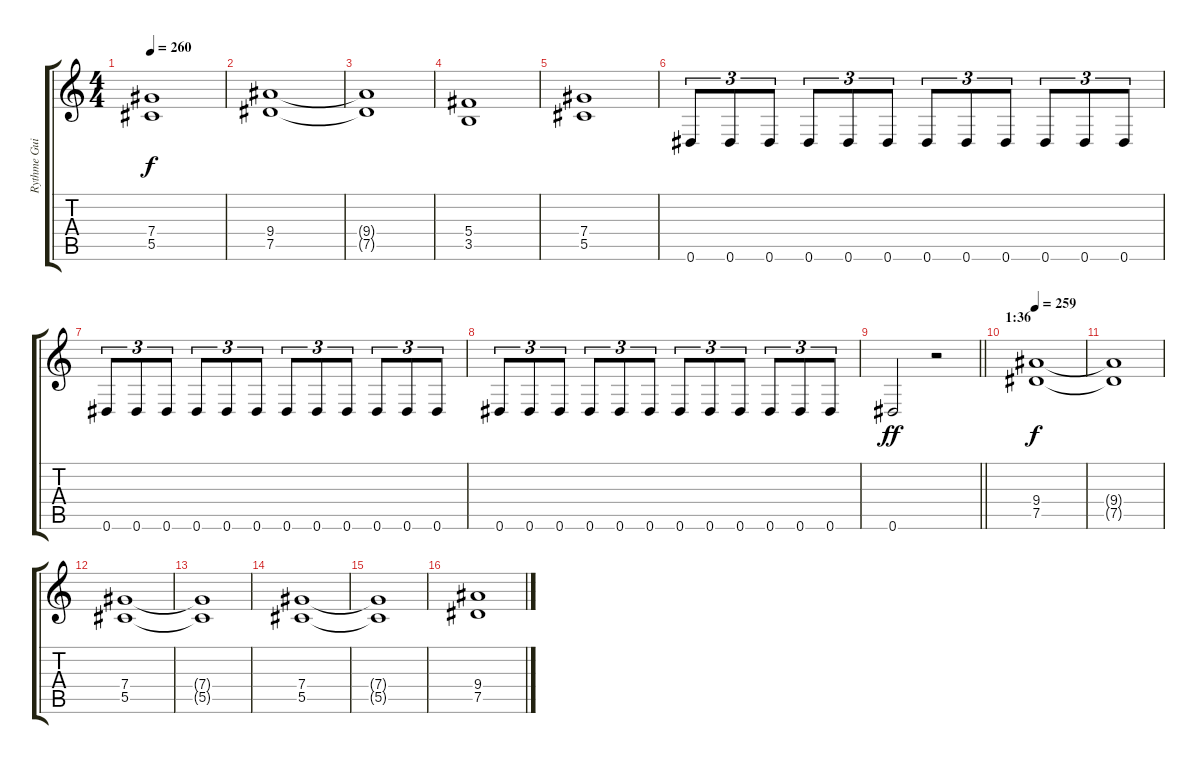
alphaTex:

\track ("Rythme Guitar" "Rythme Gui") {instrument overdrivenguitar}
\staff {score tabs}
\tuning (Eb4 Bb3 Gb3 Db3 Ab2 Eb2) {hide}
\ts (4 4)
\tempo 260
\clef g2
\ks c
(7.4 5.5).1{dy f} |
(9.4 7.5).1 |
(9.4{t} 7.5{t}).1 |
(5.4 3.5).1 |
(7.4 5.5).1 |
0.6.8{tu (3 2)} 0.6.8{tu (3 2)} 0.6.8{tu (3 2)} 0.6.8{tu (3 2)} 0.6.8{tu (3 2)} 0.6.8{tu (3 2)} 0.6.8{tu (3 2)} 0.6.8{tu (3 2)} 0.6.8{tu (3 2)} 0.6.8{tu (3 2)} 0.6.8{tu (3 2)} 0.6.8{tu (3 2)} |
0.6.8{tu (3 2)} 0.6.8{tu (3 2)} 0.6.8{tu (3 2)} 0.6.8{tu (3 2)} 0.6.8{tu (3 2)} 0.6.8{tu (3 2)} 0.6.8{tu (3 2)} 0.6.8{tu (3 2)} 0.6.8{tu (3 2)} 0.6.8{tu (3 2)} 0.6.8{tu (3 2)} 0.6.8{tu (3 2)} |
0.6.8{tu (3 2)} 0.6.8{tu (3 2)} 0.6.8{tu (3 2)} 0.6.8{tu (3 2)} 0.6.8{tu (3 2)} 0.6.8{tu (3 2)} 0.6.8{tu (3 2)} 0.6.8{tu (3 2)} 0.6.8{tu (3 2)} 0.6.8{tu (3 2)} 0.6.8{tu (3 2)} 0.6.8{tu (3 2)} |
\barLineRight lightlight
0.6.2{dy ff} r.2 |
\section ("" "1:36")
\tempo 259
(9.4 7.5).1{dy f} |
(9.4{t} 7.5{t}).1 |
(7.4 5.5).1 |
(7.4{t} 5.5{t}).1 |
(7.4 5.5).1 |
(7.4{t} 5.5{t}).1 |
(9.4 7.5).1
